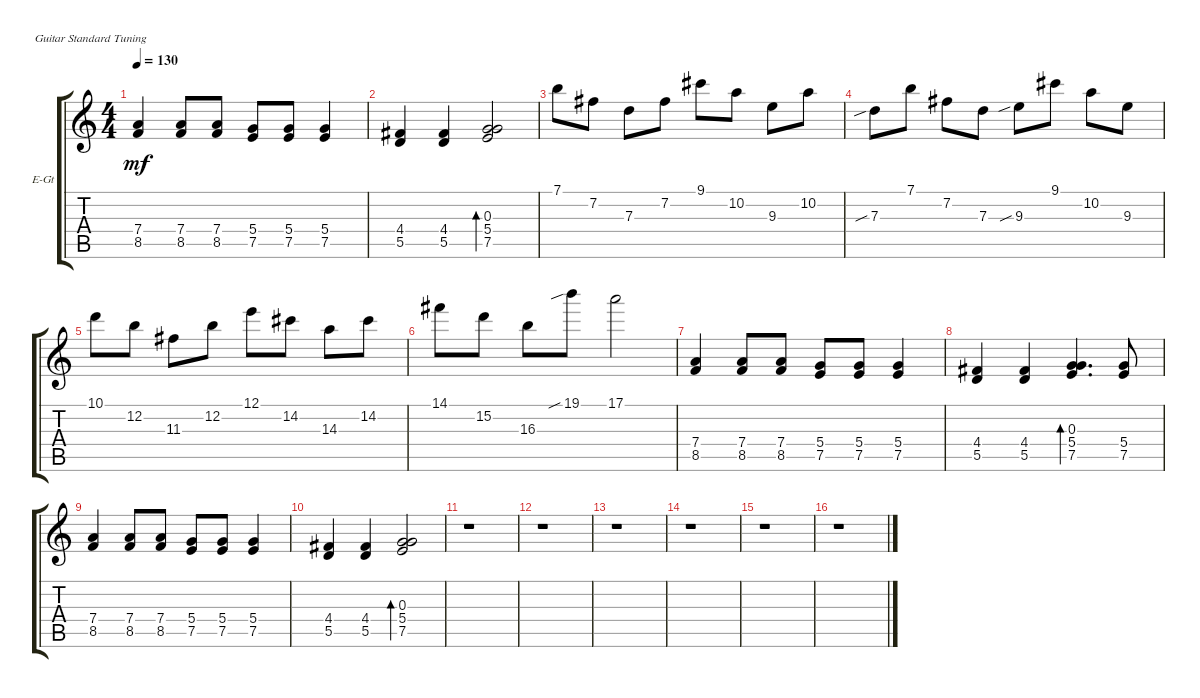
\defaultSystemsLayout 4
\bracketExtendMode groupsimilarinstruments
\firstSystemTrackNameOrientation horizontal
\otherSystemsTrackNameOrientation horizontal
\track ("Electric Guitar" "E-Gt") {instrument electricguitarclean}
\staff {score tabs}
\tuning (E4 B3 G3 D3 A2 E2)
\ts (4 4)
\tempo 130
\clef g2
\scale
0.333333
\ks c
(8.5 7.4).4{dy mf} (8.5 7.4).8 (8.5 7.4).8 (7.5 5.4).8 (7.5 5.4).8 (7.5 5.4).4 |
\scale
0.333333 (5.5 4.4).4 (5.5 4.4).4 (7.5 5.4 0.3).2{bd 237} |
\scale
0.333333 7.1.8 7.2.8 7.3.8 7.2.8 9.1.8 10.2.8 9.3.8 10.2.8 |
\scale
0.333333 7.3{sib}.8 7.1.8 7.2.8 7.3.8 9.3{sib}.8 9.1.8 10.2.8 9.3.8 |
\scale
0.333333 10.1.8 12.2.8 11.3.8 12.2.8 12.1.8 14.2.8 14.3.8 14.2.8 |
\scale
0.333333 14.1.8 15.2.8 16.3.8 19.1{sib}.8 17.1.2 |
\scale
0.333333 (8.5 7.4).4 (8.5 7.4).8 (8.5 7.4).8 (7.5 5.4).8 (7.5 5.4).8 (7.5 5.4).4 |
\scale
0.333333 (5.5 4.4).4 (5.5 4.4).4 (7.5 5.4 0.3).4{d bd 239} (7.5 5.4).8 |
\scale
0.333333 (8.5 7.4).4 (8.5 7.4).8 (8.5 7.4).8 (7.5 5.4).8 (7.5 5.4).8 (7.5 5.4).4 |
\scale
0.333333 (5.5 4.4).4 (5.5 4.4).4 (7.5 5.4 0.3).2{bd 237} |
\scale
0.333333 r.1 |
\scale
0.333333 r.1 |
\scale
0.333333 r.1 |
\scale
0.333333 r.1 |
\scale
0.333333 r.1 |
\scale
0.333333 r.1
